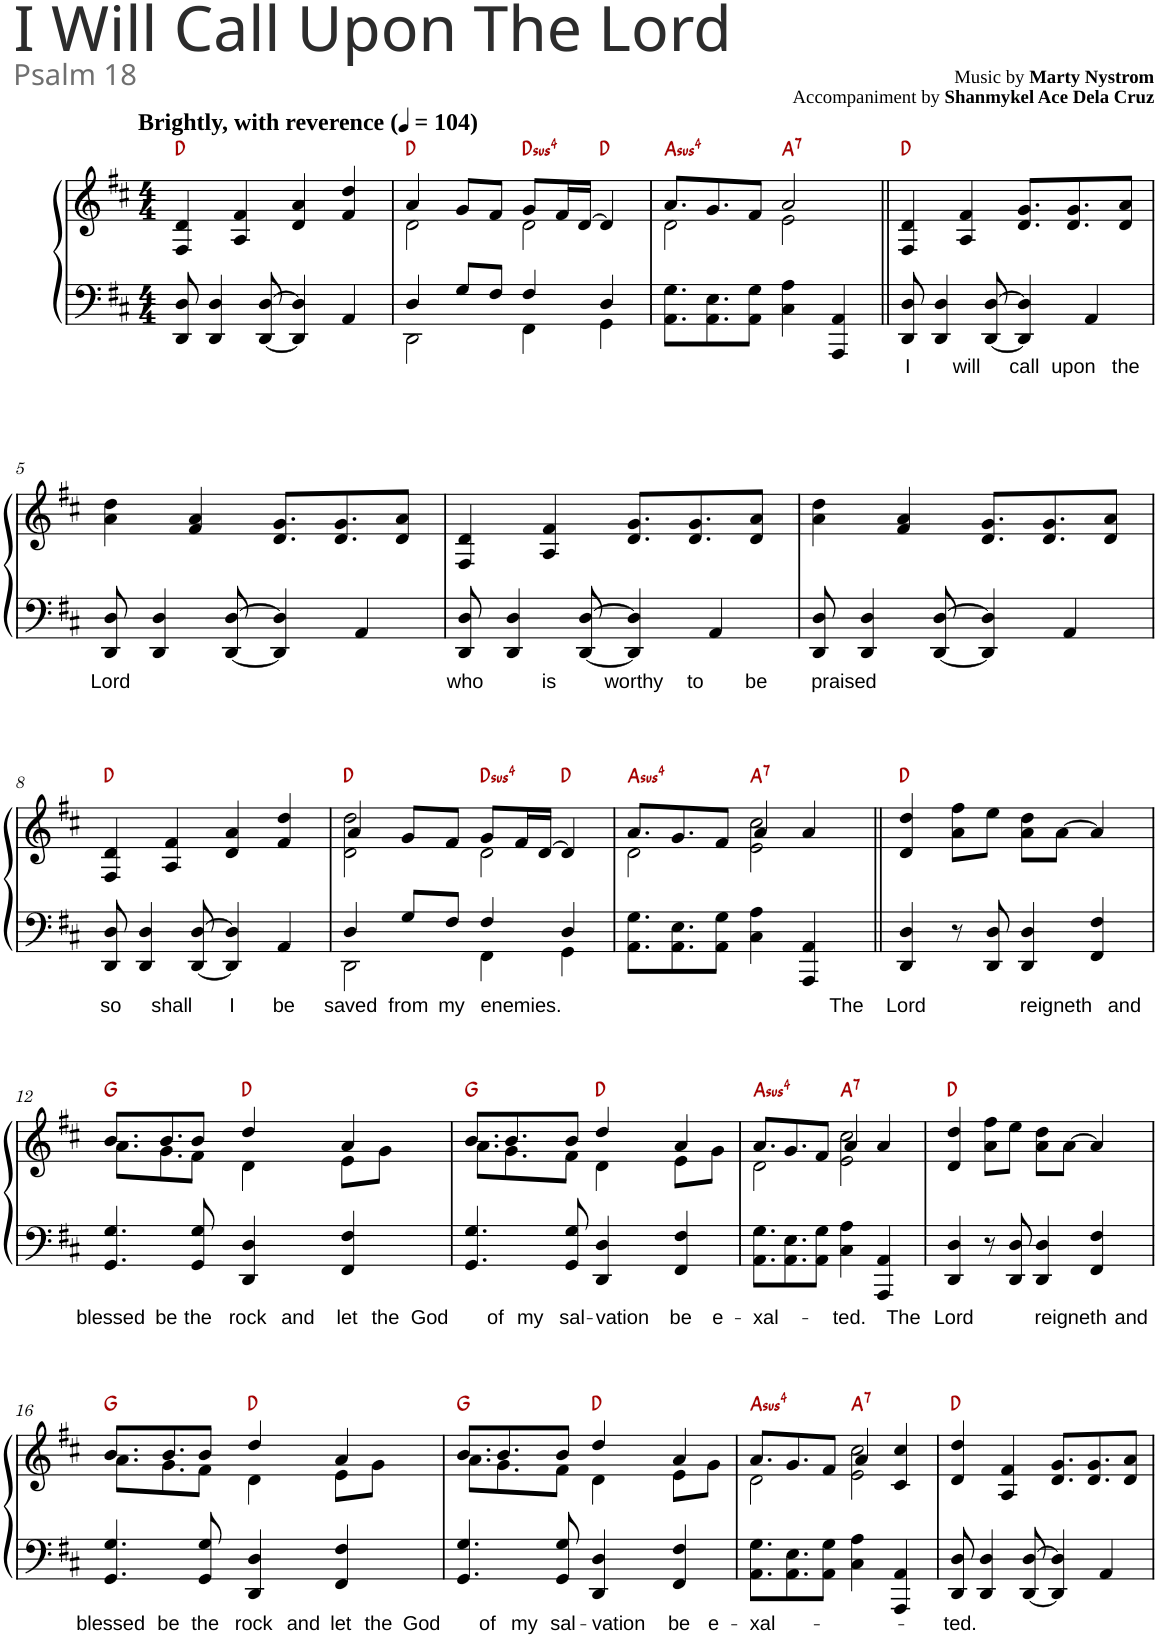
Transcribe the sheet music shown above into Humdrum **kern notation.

**kern	**text	**kern	**harte
*part1	*part1	*part1	*part1
*staff2	*staff2	*staff1	*
*I"Piano	*	*	*
*I'Pno.	*	*	*
*clefF4	*	*clefG2	*
*k[f#c#]	*	*k[f#c#]	*
*M4/4	*	*M4/4	*
*MM104	*	*MM104	*
=1	=1	=1	=1
!	!	!LO:TX:a:B:t=Brightly, with reverence	!
8DD/ 8D/	.	4F#/ 4d/	D:maj
4DD/ 4D/	.	.	.
.	.	4A/ 4f#/	.
[8DD/ [8D/	.	.	.
4DD/] 4D/]	.	4d/ 4a/	.
4AA/	.	4f#/ 4dd/	.
=2	=2	=2	=2
*^	*	*^	*
4D/	2DD\	.	4a/	2d\	D:maj
8G/L	.	.	8g/L	.	.
8F#/J	.	.	8f#/J	.	.
!	!	!	!	!	!LO:H:kt=4
4F#/	4FF#\	.	8g/L	2d\	D:sus4
.	.	.	16f#/L	.	.
.	.	.	[16d/JJ	.	.
4D/	4GG\	.	4d/]	.	D:maj
=3	=3	=3	=3	=3	=3
!	!	!	!	!	!LO:H:kt=4
*v	*v	*	*	*	*
8.AA\ 8.G\L	.	8.a/L	2d\	A:sus4
8.AA\ 8.E\	.	8.g/	.	.
8AA\ 8G\J	.	8f#/J	.	.
!	!	!	!	!LO:H:kt=7
4C#\ 4A\	.	2a/	2e\	A:7
4AAA/ 4AA/	.	.	.	.
*	*	*v	*v	*
=4||	=4||	=4||	=4||
*^	*	*	*
!	!	!LO:LY:b	!	!
8DD/ 8D/	4FF#	I	4F#/ 4d/	D:maj
4DD/ 4D/	.	.	.	.
!	!	!LO:LY:b	!	!
.	4FF#	will	4A/ 4f#/	.
[8DD/ [8D/	.	.	.	.
!	!	!LO:LY:b	!	!
4DD/] 4D/]	8.FF#L	call	8.d/ 8.g/L	.
!	!	!LO:LY:b	!	!
.	8.FF#	upon	8.d/ 8.g/	.
4AA/	.	.	.	.
!	!	!LO:LY:b	!	!
.	8FF#J	the	8d/ 8a/J	.
!!LO:LB:g=z
=5	=5	=5	=5	=5
!	!	!LO:LY:b	!	!
*v	*v	*	*	*
8DD/ 8D/	Lord	4a\ 4dd\	.
4DD/ 4D/	.	.	.
.	.	4f#/ 4a/	.
[8DD/ [8D/	.	.	.
4DD/] 4D/]	.	8.d/ 8.g/L	.
.	.	8.d/ 8.g/	.
4AA/	.	.	.
.	.	8d/ 8a/J	.
=6	=6	=6	=6
*^	*	*	*
!	!	!LO:LY:b	!	!
8DD/ 8D/	4FF#	who	4F#/ 4d/	.
4DD/ 4D/	.	.	.	.
!	!	!LO:LY:b	!	!
.	4FF#	is	4A/ 4f#/	.
[8DD/ [8D/	.	.	.	.
!	!	!LO:LY:b	!	!
4DD/] 4D/]	8.FF#L	worthy	8.d/ 8.g/L	.
!	!	!LO:LY:b	!	!
.	8.FF#	to	8.d/ 8.g/	.
4AA/	.	.	.	.
!	!	!LO:LY:b	!	!
.	8FF#J	be	8d/ 8a/J	.
=7	=7	=7	=7	=7
!	!	!LO:LY:b	!	!
*v	*v	*	*	*
8DD/ 8D/	praised	4a\ 4dd\	.
4DD/ 4D/	.	.	.
.	.	4f#/ 4a/	.
[8DD/ [8D/	.	.	.
4DD/] 4D/]	.	8.d/ 8.g/L	.
.	.	8.d/ 8.g/	.
4AA/	.	.	.
.	.	8d/ 8a/J	.
!!LO:LB:g=z
=8	=8	=8	=8
*^	*	*	*
!	!	!LO:LY:b	!	!
8DD/ 8D/	4FF#	so	4F#/ 4d/	D:maj
4DD/ 4D/	.	.	.	.
!	!	!LO:LY:b	!	!
.	4FF#	shall	4A/ 4f#/	.
[8DD/ [8D/	.	.	.	.
!	!	!LO:LY:b	!	!
4DD/] 4D/]	4FF#	I	4d/ 4a/	.
!	!	!LO:LY:b	!	!
4AA/	4FF#	be	4f#/ 4dd/	.
=9	=9	=9	=9	=9
!	!	!LO:LY:b	!	!
*	*	*	*^	*
4D/	2DD\	saved	4a/	2d\ 2dd\	D:maj
!	!	!LO:LY:b	!	!	!
8G/L	.	from	8g/L	.	.
!	!	!LO:LY:b	!	!	!
8F#/J	.	my	8f#/J	.	.
!	!	!LO:LY:b	!	!	!LO:H:kt=4
4F#/	4FF#\	enemies.	8g/L	2d\	D:sus4
.	.	.	16f#/L	.	.
.	.	.	[16d/JJ	.	.
4D/	4GG\	.	4d/]	.	D:maj
=10	=10	=10	=10	=10	=10
!	!	!	!	!	!LO:H:kt=4
8.AA\ 8.G\L	2..ryy	.	8.a/L	2d\	A:sus4
8.AA\ 8.E\	.	.	8.g/	.	.
8AA\ 8G\J	.	.	8f#/J	.	.
!	!	!	!	!	!LO:H:kt=7
4C#\ 4A\	.	.	4a/	2e\ 2cc#\	A:7
4AAA/ 4AA/	.	.	4a/	.	.
!	!	!LO:LY:b	!	!	!
.	8FF#	The	.	.	.
*	*	*	*v	*v	*
=11||	=11||	=11||	=11||	=11||
!	!	!LO:LY:b	!	!
4DD/ 4D/	2..ryy	Lord	4d/ 4dd/	D:maj
8r	.	.	8a\ 8ff#\L	.
8DD/ 8D/	.	.	8ee\J	.
!	!	!LO:LY:b	!	!
4DD/ 4D/	.	reigneth	8a\ 8dd\L	.
.	.	.	[8a\J	.
4FF#/ 4F#/	.	.	4a/]	.
!	!	!LO:LY:b	!	!
.	8FF#	and	.	.
!!LO:LB:g=z
=12	=12	=12	=12	=12
!	!	!LO:LY:b	!	!
*	*	*	*^	*
4.GG/ 4.G/	8.FF#L	blessed	8.b/L	8.a\L	G:maj
!	!	!LO:LY:b	!	!	!
.	8.FF#J	be	8.b/	8.g\	.
!	!	!LO:LY:b	!	!	!
8GG/ 8G/	4ryy	the	8b/J	8f#\J	.
!	!	!LO:LY:b	!	!	!
4DD/ 4D/	.	rock	4dd/	4d\	D:maj
!	!	!LO:LY:b	!	!	!
.	8FF#	and	.	.	.
!	!	!LO:LY:b	!	!	!
4FF#/ 4F#/	8ryy	let	4a/	8e\L	.
!	!	!LO:LY:b	!	!	!
.	16FF#LL	the	.	8g\J	.
!	!	!LO:LY:b	!	!	!
.	16FF#JJ	God	.	.	.
=13	=13	=13	=13	=13	=13
4.GG/ 4.G/	8ryy	.	8.b/L	8.a\L	G:maj
!	!	!LO:LY:b	!	!	!
.	8FF#L	of	.	.	.
.	.	.	8.b/	8.g\	.
!	!	!LO:LY:b	!	!	!
.	8FF#	my	.	.	.
!	!	!LO:LY:b	!	!	!
8GG/ 8G/	8FF#J	sal-	8b/J	8f#\J	.
!	!	!LO:LY:b	!	!	!
4DD/ 4D/	4FF#	-vation	4dd/	4d\	D:maj
!	!	!LO:LY:b	!	!	!
4FF#/ 4F#/	8FF#L	be	4a/	8e\L	.
!	!	!LO:LY:b	!	!	!
.	8FF#J	e-	.	8g\J	.
=14	=14	=14	=14	=14	=14
!	!	!LO:LY:b	!	!	!LO:H:kt=4
8.AA\ 8.G\L	2..ryy	-xal-	8.a/L	2d\	A:sus4
8.AA\ 8.E\	.	.	8.g/	.	.
8AA\ 8G\J	.	.	8f#/J	.	.
!	!	!LO:LY:b	!	!	!LO:H:kt=7
4C#\ 4A\	.	-ted.	4a/	2e\ 2cc#\	A:7
4AAA/ 4AA/	.	.	4a/	.	.
!	!	!LO:LY:b	!	!	!
.	8FF#	The	.	.	.
*	*	*	*v	*v	*
=15	=15	=15	=15	=15
!	!	!LO:LY:b	!	!
4DD/ 4D/	2..ryy	Lord	4d/ 4dd/	D:maj
8r	.	.	8a\ 8ff#\L	.
8DD/ 8D/	.	.	8ee\J	.
!	!	!LO:LY:b	!	!
4DD/ 4D/	.	reigneth	8a\ 8dd\L	.
.	.	.	[8a\J	.
4FF#/ 4F#/	.	.	4a/]	.
!	!	!LO:LY:b	!	!
.	8FF#	and	.	.
!!LO:LB:g=z
=16	=16	=16	=16	=16
!	!	!LO:LY:b	!	!
*	*	*	*^	*
4.GG/ 4.G/	8.FF#L	blessed	8.b/L	8.a\L	G:maj
!	!	!LO:LY:b	!	!	!
.	8.FF#J	be	8.b/	8.g\	.
!	!	!LO:LY:b	!	!	!
8GG/ 8G/	4ryy	the	8b/J	8f#\J	.
!	!	!LO:LY:b	!	!	!
4DD/ 4D/	.	rock	4dd/	4d\	D:maj
!	!	!LO:LY:b	!	!	!
.	8FF#	and	.	.	.
!	!	!LO:LY:b	!	!	!
4FF#/ 4F#/	8ryy	let	4a/	8e\L	.
!	!	!LO:LY:b	!	!	!
.	16FF#LL	the	.	8g\J	.
!	!	!LO:LY:b	!	!	!
.	16FF#JJ	God	.	.	.
=17	=17	=17	=17	=17	=17
4.GG/ 4.G/	8ryy	.	8.b/L	8.a\L	G:maj
!	!	!LO:LY:b	!	!	!
.	8FF#L	of	.	.	.
.	.	.	8.b/	8.g\	.
!	!	!LO:LY:b	!	!	!
.	8FF#	my	.	.	.
!	!	!LO:LY:b	!	!	!
8GG/ 8G/	8FF#J	sal-	8b/J	8f#\J	.
!	!	!LO:LY:b	!	!	!
4DD/ 4D/	4FF#	-vation	4dd/	4d\	D:maj
!	!	!LO:LY:b	!	!	!
4FF#/ 4F#/	8FF#L	be	4a/	8e\L	.
!	!	!LO:LY:b	!	!	!
.	8FF#J	e-	.	8g\J	.
=18	=18	=18	=18	=18	=18
!	!	!LO:LY:b	!	!	!LO:H:kt=4
*v	*v	*	*	*	*
8.AA\ 8.G\L	xal-	8.a/L	2d\	A:sus4
8.AA\ 8.E\	.	8.g/	.	.
8AA\ 8G\J	.	8f#/J	.	.
!	!	!	!	!LO:H:kt=7
4C#\ 4A\	.	4a/	2e\ 2cc#\	A:7
4AAA/ 4AA/	.	4c#/ 4cc#/	.	.
*	*	*v	*v	*
=19	=19	=19	=19
!	!LO:LY:b	!	!
8DD/ 8D/	-ted.	4d/ 4dd/	D:maj
4DD/ 4D/	.	.	.
.	.	4A/ 4f#/	.
[8DD/ [8D/	.	.	.
4DD/] 4D/]	.	8.d/ 8.g/L	.
.	.	8.d/ 8.g/	.
4AA/	.	.	.
.	.	8d/ 8a/J	.
=	=	=	=
*-	*-	*-	*-
